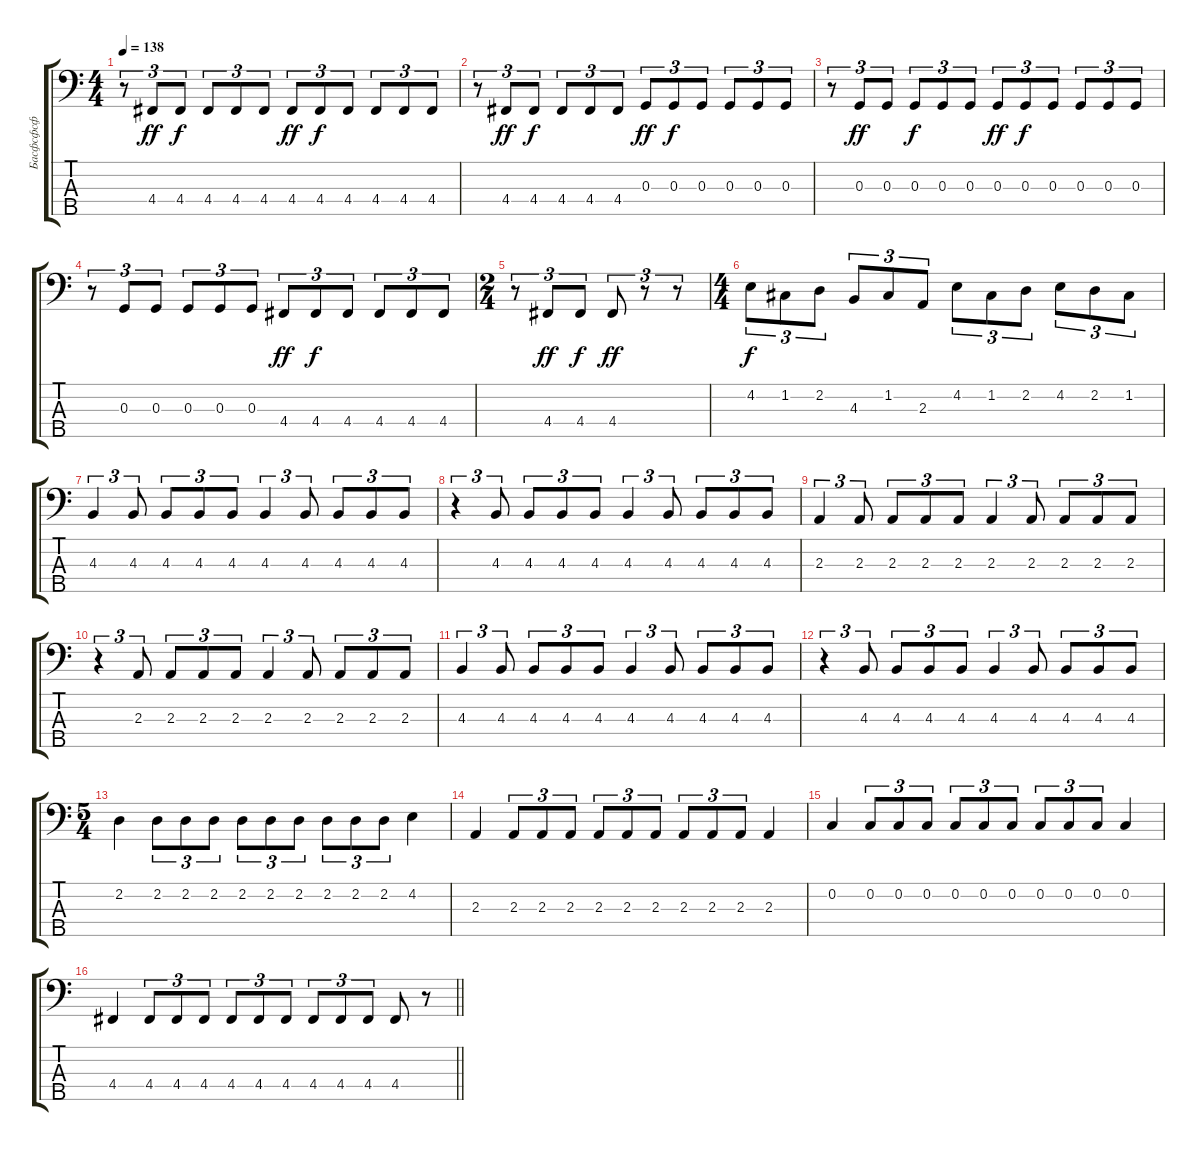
\track ("Басфсфсф" "Басфсфсф") {instrument synthbass2}
\staff {score tabs}
\tuning (F2 C2 G1 D1 A0) {hide}
\ts (4 4)
\tempo 138
\clef f4
\ks c
r.8{tu (3 2) dy f} 4.4.8{tu (3 2) dy ff} 4.4.8{tu (3 2) dy f} 4.4.8{tu (3 2)} 4.4.8{tu (3 2)} 4.4.8{tu (3 2)} 4.4.8{tu (3 2) dy ff} 4.4.8{tu (3 2) dy f} 4.4.8{tu (3 2)} 4.4.8{tu (3 2)} 4.4.8{tu (3 2)} 4.4.8{tu (3 2)} |
r.8{tu (3 2)} 4.4.8{tu (3 2) dy ff} 4.4.8{tu (3 2) dy f} 4.4.8{tu (3 2)} 4.4.8{tu (3 2)} 4.4.8{tu (3 2)} 0.3.8{tu (3 2) dy ff} 0.3.8{tu (3 2) dy f} 0.3.8{tu (3 2)} 0.3.8{tu (3 2)} 0.3.8{tu (3 2)} 0.3.8{tu (3 2)} |
r.8{tu (3 2)} 0.3.8{tu (3 2) dy ff} 0.3.8{tu (3 2)} 0.3.8{tu (3 2) dy f} 0.3.8{tu (3 2)} 0.3.8{tu (3 2)} 0.3.8{tu (3 2) dy ff} 0.3.8{tu (3 2) dy f} 0.3.8{tu (3 2)} 0.3.8{tu (3 2)} 0.3.8{tu (3 2)} 0.3.8{tu (3 2)} |
r.8{tu (3 2)} 0.3.8{tu (3 2)} 0.3.8{tu (3 2)} 0.3.8{tu (3 2)} 0.3.8{tu (3 2)} 0.3.8{tu (3 2)} 4.4.8{tu (3 2) dy ff} 4.4.8{tu (3 2) dy f} 4.4.8{tu (3 2)} 4.4.8{tu (3 2)} 4.4.8{tu (3 2)} 4.4.8{tu (3 2)} |
\ts (2 4)
r.8{tu (3 2)} 4.4.8{tu (3 2) dy ff} 4.4.8{tu (3 2) dy f} 4.4.8{tu (3 2) dy ff} r.8{tu (3 2)} r.8{tu (3 2)} |
\ts (4 4)
4.2.8{tu (3 2) dy f} 1.2.8{tu (3 2)} 2.2.8{tu (3 2)} 4.3.8{tu (3 2)} 1.2.8{tu (3 2)} 2.3.8{tu (3 2)} 4.2.8{tu (3 2)} 1.2.8{tu (3 2)} 2.2.8{tu (3 2)} 4.2.8{tu (3 2)} 2.2.8{tu (3 2)} 1.2.8{tu (3 2)} |
4.3.4{tu (3 2)} 4.3.8{tu (3 2)} 4.3.8{tu (3 2)} 4.3.8{tu (3 2)} 4.3.8{tu (3 2)} 4.3.4{tu (3 2)} 4.3.8{tu (3 2)} 4.3.8{tu (3 2)} 4.3.8{tu (3 2)} 4.3.8{tu (3 2)} |
r.4{tu (3 2)} 4.3.8{tu (3 2)} 4.3.8{tu (3 2)} 4.3.8{tu (3 2)} 4.3.8{tu (3 2)} 4.3.4{tu (3 2)} 4.3.8{tu (3 2)} 4.3.8{tu (3 2)} 4.3.8{tu (3 2)} 4.3.8{tu (3 2)} |
2.3.4{tu (3 2)} 2.3.8{tu (3 2)} 2.3.8{tu (3 2)} 2.3.8{tu (3 2)} 2.3.8{tu (3 2)} 2.3.4{tu (3 2)} 2.3.8{tu (3 2)} 2.3.8{tu (3 2)} 2.3.8{tu (3 2)} 2.3.8{tu (3 2)} |
r.4{tu (3 2)} 2.3.8{tu (3 2)} 2.3.8{tu (3 2)} 2.3.8{tu (3 2)} 2.3.8{tu (3 2)} 2.3.4{tu (3 2)} 2.3.8{tu (3 2)} 2.3.8{tu (3 2)} 2.3.8{tu (3 2)} 2.3.8{tu (3 2)} |
4.3.4{tu (3 2)} 4.3.8{tu (3 2)} 4.3.8{tu (3 2)} 4.3.8{tu (3 2)} 4.3.8{tu (3 2)} 4.3.4{tu (3 2)} 4.3.8{tu (3 2)} 4.3.8{tu (3 2)} 4.3.8{tu (3 2)} 4.3.8{tu (3 2)} |
r.4{tu (3 2)} 4.3.8{tu (3 2)} 4.3.8{tu (3 2)} 4.3.8{tu (3 2)} 4.3.8{tu (3 2)} 4.3.4{tu (3 2)} 4.3.8{tu (3 2)} 4.3.8{tu (3 2)} 4.3.8{tu (3 2)} 4.3.8{tu (3 2)} |
\ts (5 4)
2.2.4 2.2.8{tu (3 2)} 2.2.8{tu (3 2)} 2.2.8{tu (3 2)} 2.2.8{tu (3 2)} 2.2.8{tu (3 2)} 2.2.8{tu (3 2)} 2.2.8{tu (3 2)} 2.2.8{tu (3 2)} 2.2.8{tu (3 2)} 4.2.4 |
2.3.4 2.3.8{tu (3 2)} 2.3.8{tu (3 2)} 2.3.8{tu (3 2)} 2.3.8{tu (3 2)} 2.3.8{tu (3 2)} 2.3.8{tu (3 2)} 2.3.8{tu (3 2)} 2.3.8{tu (3 2)} 2.3.8{tu (3 2)} 2.3.4 |
0.2.4 0.2.8{tu (3 2)} 0.2.8{tu (3 2)} 0.2.8{tu (3 2)} 0.2.8{tu (3 2)} 0.2.8{tu (3 2)} 0.2.8{tu (3 2)} 0.2.8{tu (3 2)} 0.2.8{tu (3 2)} 0.2.8{tu (3 2)} 0.2.4 |
\barLineRight lightlight
4.4.4 4.4.8{tu (3 2)} 4.4.8{tu (3 2)} 4.4.8{tu (3 2)} 4.4.8{tu (3 2)} 4.4.8{tu (3 2)} 4.4.8{tu (3 2)} 4.4.8{tu (3 2)} 4.4.8{tu (3 2)} 4.4.8{tu (3 2)} 4.4.8 r.8
